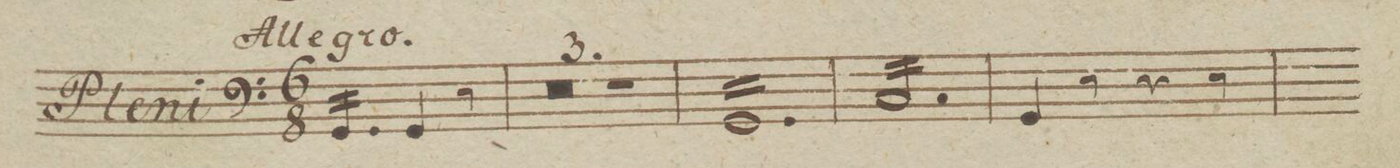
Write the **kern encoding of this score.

**kern	**dynam
*I"Timpani in Es. et B.	*
*clefF4	*
*k[b-e-a-]	*
*met(c)	*
*M6/8	*
16BB-/LL	.
16BB-/	.
16BB-/	.
16BB-/	.
16BB-/	.
16BB-/JJ	.
4BB-/	.
8r	.
=21	=21
1.r	.
=22	=22
=23	=23
2.r	.
=24	=24
16BB-/LL	.
16BB-/	.
16BB-/	.
16BB-/	.
16BB-/	.
16BB-/	.
16BB-/	.
16BB-/	.
16BB-/	.
16BB-/	.
16BB-/	.
16BB-/JJ	.
=25	=25
16E-/LL	.
16E-/	.
16E-/	.
16E-/	.
16E-/	.
16E-/	.
16E-/	.
16E-/	.
16E-/	.
16E-/	.
16E-/	.
16E-/JJ	.
=26	=26
4BB-/	.
8r	.
4r	.
8r	.
=27	=27
*-	*-
